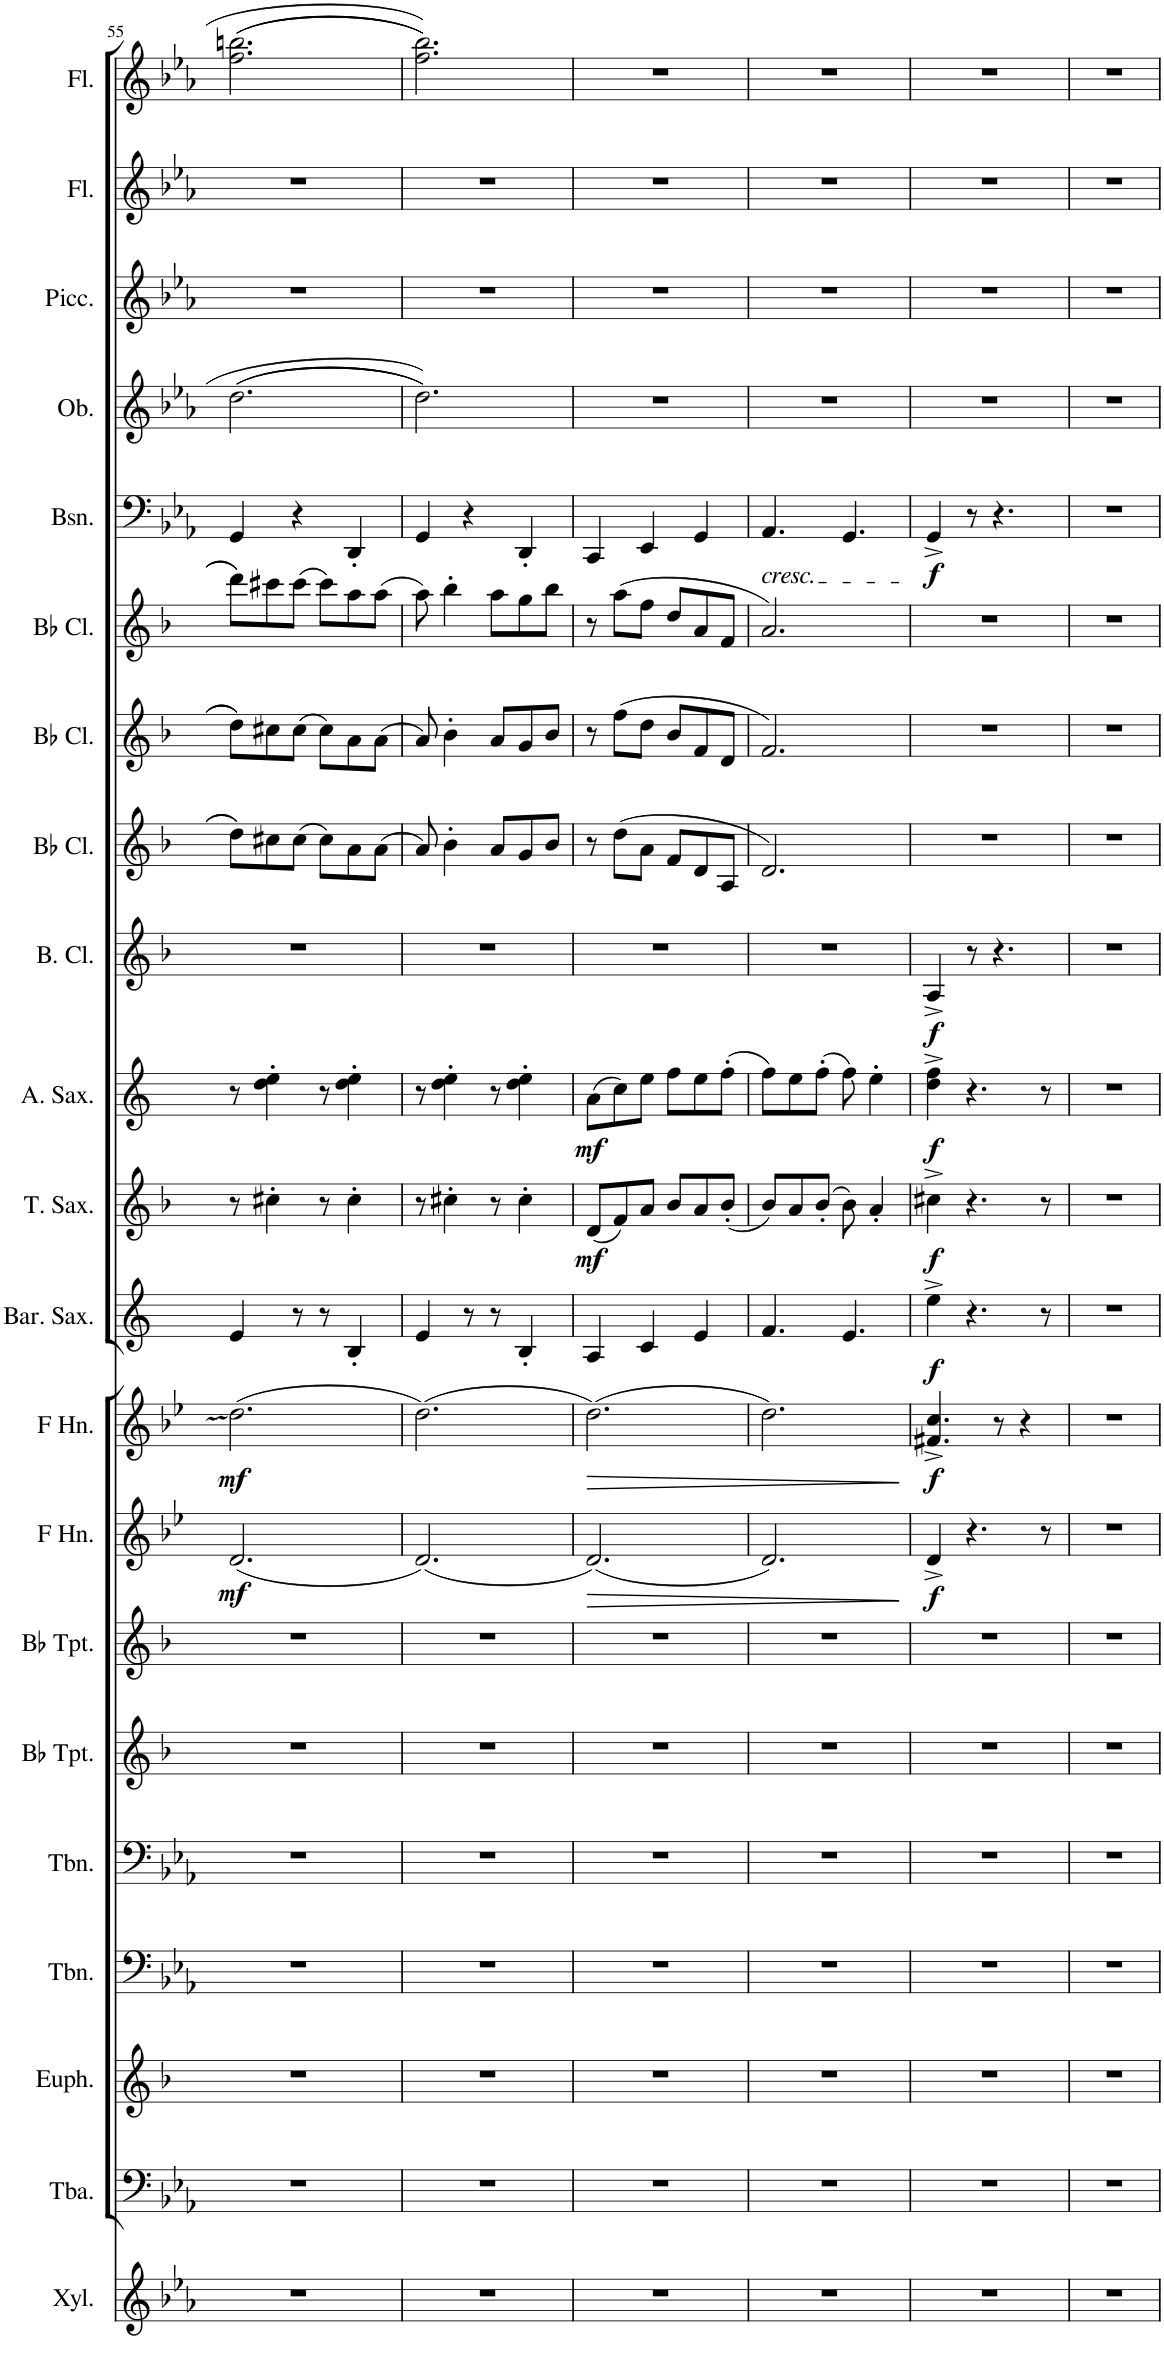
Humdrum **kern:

**kern	**kern	**kern	**kern	**kern	**kern	**kern	**kern	**dynam	**kern	**dynam	**kern	**dynam	**kern	**dynam	**kern	**dynam	**kern	**dynam	**kern	**kern	**kern	**kern	**dynam	**kern	**kern	**kern	**kern
*part21	*part20	*part19	*part18	*part17	*part16	*part15	*part14	*part14	*part13	*part13	*part12	*part12	*part11	*part11	*part10	*part10	*part9	*part9	*part8	*part7	*part6	*part5	*part5	*part4	*part3	*part2	*part1
*staff21	*staff20	*staff19	*staff18	*staff17	*staff16	*staff15	*staff14	*staff14	*staff13	*staff13	*staff12	*staff12	*staff11	*staff11	*staff10	*staff10	*staff9	*staff9	*staff8	*staff7	*staff6	*staff5	*staff5	*staff4	*staff3	*staff2	*staff1
*I"Xylophone	*I"Tuba	*I"Eufonio	*I"Trombon 3	*I"Trombon 1-2	*I"Trompeta Bb 3	*I"Trompeta Bb 1-2	*I"Corno Fa 3	*	*I"Corno Fa 1-2	*	*I"Saxofon Baritono	*	*I"Saxofon Tenor	*	*I"Saxofon alto	*	*I"Clarinete bajo	*	*I"Clarinete Bb 3	*I"Clarinete Bb 2	*I"Clarinete Bb 1	*I"Fagot	*	*I"Oboe	*I"Piccolo	*I"Flauta 3	*I"Flauta 1-2
*I'Xyl.	*I'Tba.	*	*I'Tbn.	*I'Tbn.	*	*	*	*	*	*	*	*	*	*	*	*	*	*	*	*	*	*	*	*I'Ob.	*I'Picc.	*I'Fl.	*I'Fl.
!!LO:PB:g=z
*clefG2	*clefF4	*clefG2	*clefF4	*clefF4	*clefG2	*clefG2	*clefG2	*	*clefG2	*	*clefG2	*	*clefG2	*	*clefG2	*	*clefG2	*	*clefG2	*clefG2	*clefG2	*clefF4	*	*clefG2	*clefG2	*clefG2	*clefG2
*Trd-7c-12	*	*Trd8c14	*	*	*Trd1c2	*Trd1c2	*Trd4c7	*	*Trd4c7	*	*Trd12c21	*	*Trd8c14	*	*Trd5c9	*	*Trd8c14	*	*Trd1c2	*Trd1c2	*Trd1c2	*	*	*	*Trd-7c-12	*	*
*k[b-e-a-]	*k[b-e-a-]	*k[b-]	*k[b-e-a-]	*k[b-e-a-]	*k[b-]	*k[b-]	*k[b-e-]	*	*k[b-e-]	*	*k[]	*	*k[b-]	*	*k[]	*	*k[b-]	*	*k[b-]	*k[b-]	*k[b-]	*k[b-e-a-]	*	*k[b-e-a-]	*k[b-e-a-]	*k[b-e-a-]	*k[b-e-a-]
*M6/8	*M6/8	*M6/8	*M6/8	*M6/8	*M6/8	*M6/8	*M6/8	*	*M6/8	*	*M6/8	*	*M6/8	*	*M6/8	*	*M6/8	*	*M6/8	*M6/8	*M6/8	*M6/8	*	*M6/8	*M6/8	*M6/8	*M6/8
=55	=55	=55	=55	=55	=55	=55	=55	=55	=55	=55	=55	=55	=55	=55	=55	=55	=55	=55	=55	=55	=55	=55	=55	=55	=55	=55	=55
!	!	!	!	!	!	!	!	!LO:DY:b	!	!LO:DY:b	!	!	!	!	!	!	!	!	!	!	!	!	!	!	!	!	!
2.r	2.r	2.r	2.r	2.r	2.r	2.r	(2.d/	mf	(2.dd\	mf	4e/	.	8r	.	8r	.	2.r	.	8dd\L	8dd\L	8ddd\L	4GG/	.	((2.dd\	2.r	2.r	((2.ff\ 2.bbn\
.	.	.	.	.	.	.	.	.	.	.	.	.	4cc#X'\	.	4dd\' 4ee\'	.	.	.	8cc#X\	8cc#X\	8ccc#X\	.	.	.	.	.	.
.	.	.	.	.	.	.	.	.	.	.	8r	.	.	.	.	.	.	.	(8cc#\J	(8cc#\J	(8ccc#\J	4r	.	.	.	.	.
.	.	.	.	.	.	.	.	.	.	.	8r	.	8r	.	8r	.	.	.	8cc#\L)	8cc#\L)	8ccc#\L)	.	.	.	.	.	.
.	.	.	.	.	.	.	.	.	.	.	4B'/	.	4cc#'\	.	4dd\' 4ee\'	.	.	.	8a\	8a\	8aa\	4DD'/	.	.	.	.	.
.	.	.	.	.	.	.	.	.	.	.	.	.	.	.	.	.	.	.	(8a\J	(8a\J	(8aa\J	.	.	.	.	.	.
=56	=56	=56	=56	=56	=56	=56	=56	=56	=56	=56	=56	=56	=56	=56	=56	=56	=56	=56	=56	=56	=56	=56	=56	=56	=56	=56	=56
2.r	2.r	2.r	2.r	2.r	2.r	2.r	(2.d/)	.	(2.dd\)	.	4e/	.	8r	.	8r	.	2.r	.	8a/)	8a/)	8aa\)	4GG/	.	2.dd\))	2.r	2.r	2.ff\ 2.bb-\))
.	.	.	.	.	.	.	.	.	.	.	.	.	4cc#X'\	.	4dd\' 4ee\'	.	.	.	4b-'\	4b-'\	4bb-'\	.	.	.	.	.	.
.	.	.	.	.	.	.	.	.	.	.	8r	.	.	.	.	.	.	.	.	.	.	4r	.	.	.	.	.
.	.	.	.	.	.	.	.	.	.	.	8r	.	8r	.	8r	.	.	.	8a/L	8a/L	8aa\L	.	.	.	.	.	.
.	.	.	.	.	.	.	.	.	.	.	4B'/	.	4cc#'\	.	4dd\' 4ee\'	.	.	.	8g/	8g/	8gg\	4DD'/	.	.	.	.	.
.	.	.	.	.	.	.	.	.	.	.	.	.	.	.	.	.	.	.	8b-/J	8b-/J	8bb-\J	.	.	.	.	.	.
=57	=57	=57	=57	=57	=57	=57	=57	=57	=57	=57	=57	=57	=57	=57	=57	=57	=57	=57	=57	=57	=57	=57	=57	=57	=57	=57	=57
!	!	!	!	!	!	!	!	!LO:HP:b	!	!LO:HP:b	!	!	!	!LO:DY:b	!	!LO:DY:b	!	!	!	!	!	!	!	!	!	!	!
2.r	2.r	2.r	2.r	2.r	2.r	2.r	(2.d/)	>	(2.dd\)	>	4A/	.	(8d/L	mf	(8a\L	mf	2.r	.	8r	8r	8r	4CC/	.	2.r	2.r	2.r	2.r
.	.	.	.	.	.	.	.	.	.	.	.	.	8f/)	.	8cc\)	.	.	.	(8dd\L	(8ff\L	(8aa\L	.	.	.	.	.	.
.	.	.	.	.	.	.	.	.	.	.	4c/	.	8a/J	.	8ee\J	.	.	.	8a\J	8dd\J	8ff\J	4EE-/	.	.	.	.	.
.	.	.	.	.	.	.	.	.	.	.	.	.	8b-/L	.	8ff\L	.	.	.	8f/L	8b-/L	8dd/L	.	.	.	.	.	.
.	.	.	.	.	.	.	.	.	.	.	4e/	.	8a/	.	8ee\	.	.	.	8d/	8f/	8a/	4GG/	.	.	.	.	.
.	.	.	.	.	.	.	.	.	.	.	.	.	(8b-'/J	.	(8ff'\J	.	.	.	8A/J	8d/J	8f/J	.	.	.	.	.	.
=58	=58	=58	=58	=58	=58	=58	=58	=58	=58	=58	=58	=58	=58	=58	=58	=58	=58	=58	=58	=58	=58	=58	=58	=58	=58	=58	=58
!	!	!	!	!	!	!	!	!	!	!	!	!	!	!	!	!	!	!	!	!	!	!LO:TX:b:i:t=cresc.	!	!	!	!	!
2.r	2.r	2.r	2.r	2.r	2.r	2.r	2.d/)	.	2.dd\)	.	4.f/	.	8b-/L)	.	8ff\L)	.	2.r	.	2.d/)	2.f/)	2.a/)	4.AA-/	.	2.r	2.r	2.r	2.r
.	.	.	.	.	.	.	.	.	.	.	.	.	8a/	.	8ee\	.	.	.	.	.	.	.	.	.	.	.	.
.	.	.	.	.	.	.	.	.	.	.	.	.	(8b-'/J	.	(8ff'\J	.	.	.	.	.	.	.	.	.	.	.	.
.	.	.	.	.	.	.	.	.	.	.	4.e/	.	8b-\)	.	8ff\)	.	.	.	.	.	.	4.GG/	.	.	.	.	.
.	.	.	.	.	.	.	.	.	.	.	.	.	4a'/	.	4ee'\	.	.	.	.	.	.	.	.	.	.	.	.
.	.	.	.	.	.	.	.	]	.	]	.	.	.	.	.	.	.	.	.	.	.	.	.	.	.	.	.
=59	=59	=59	=59	=59	=59	=59	=59	=59	=59	=59	=59	=59	=59	=59	=59	=59	=59	=59	=59	=59	=59	=59	=59	=59	=59	=59	=59
!	!	!	!	!	!	!	!	!LO:DY:b	!	!LO:DY:b	!	!LO:DY:b	!	!LO:DY:b	!	!LO:DY:b	!	!LO:DY:b	!	!	!	!	!LO:DY:b	!	!	!	!
2.r	2.r	2.r	2.r	2.r	2.r	2.r	4d^/	f	4.f#X/^ 4.cc/^	f	4ee^\	f	4cc#X^\	f	4dd\^ 4ff\^	f	4A^/	f	2.r	2.r	2.r	4GG^/	f	2.r	2.r	2.r	2.r
.	.	.	.	.	.	.	4.r	.	.	.	4.r	.	4.r	.	4.r	.	8r	.	.	.	.	8r	.	.	.	.	.
.	.	.	.	.	.	.	.	.	8r	.	.	.	.	.	.	.	4.r	.	.	.	.	4.r	.	.	.	.	.
.	.	.	.	.	.	.	.	.	4r	.	.	.	.	.	.	.	.	.	.	.	.	.	.	.	.	.	.
.	.	.	.	.	.	.	8r	.	.	.	8r	.	8r	.	8r	.	.	.	.	.	.	.	.	.	.	.	.
=60	=60	=60	=60	=60	=60	=60	=60	=60	=60	=60	=60	=60	=60	=60	=60	=60	=60	=60	=60	=60	=60	=60	=60	=60	=60	=60	=60
2.r	2.r	2.r	2.r	2.r	2.r	2.r	2.r	.	2.r	.	2.r	.	2.r	.	2.r	.	2.r	.	2.r	2.r	2.r	2.r	.	2.r	2.r	2.r	2.r
=	=	=	=	=	=	=	=	=	=	=	=	=	=	=	=	=	=	=	=	=	=	=	=	=	=	=	=
*-	*-	*-	*-	*-	*-	*-	*-	*-	*-	*-	*-	*-	*-	*-	*-	*-	*-	*-	*-	*-	*-	*-	*-	*-	*-	*-	*-
